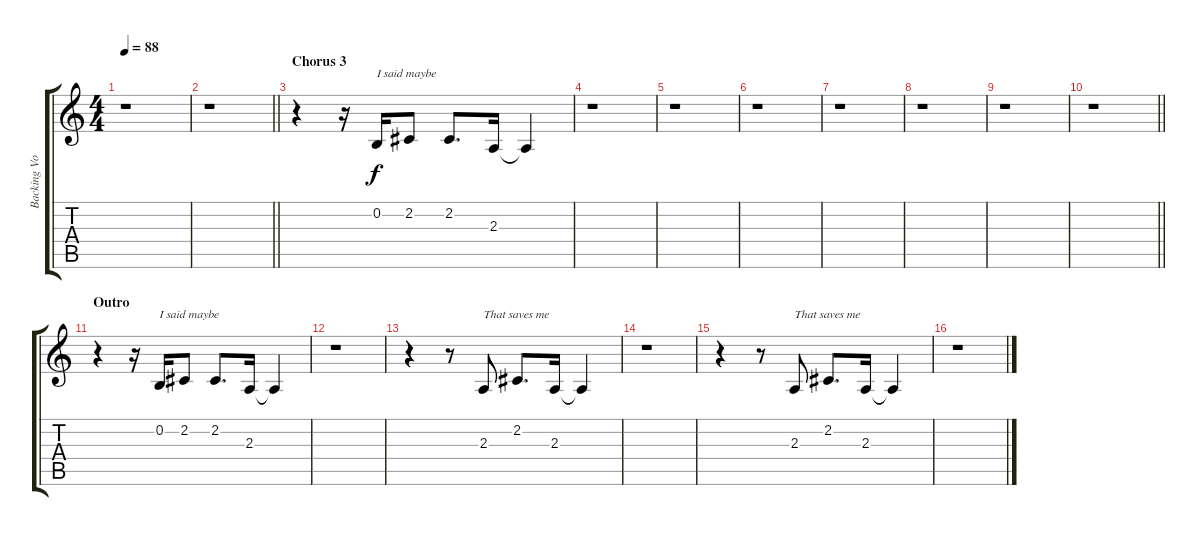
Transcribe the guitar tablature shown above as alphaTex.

\track ("Backing Vocals" "Backing Vo") {instrument altosax}
\staff {score tabs}
\tuning (E4 B3 G3 D3 A2 E2) {hide}
\ts (4 4)
\tempo 88
\clef g2
\ks c
r.1{dy f} |
\barLineRight lightlight
r.1 |
\section ("" "Chorus 3")
r.4 r.16 0.2.16{txt "I said maybe"} 2.2.8 2.2.8{d} 2.3.16 2.3{t}.4 |
r.1 |
r.1 |
r.1 |
r.1 |
r.1 |
r.1 |
\barLineRight lightlight
r.1 |
\section ("" "Outro")
r.4 r.16 0.2.16{txt "I said maybe"} 2.2.8 2.2.8{d} 2.3.16 2.3{t}.4 |
r.1 |
r.4 r.8 2.3.8{txt "That saves me"} 2.2.8{d} 2.3.16 2.3{t}.4 |
r.1 |
r.4 r.8 2.3.8{txt "That saves me"} 2.2.8{d} 2.3.16 2.3{t}.4 |
r.1
